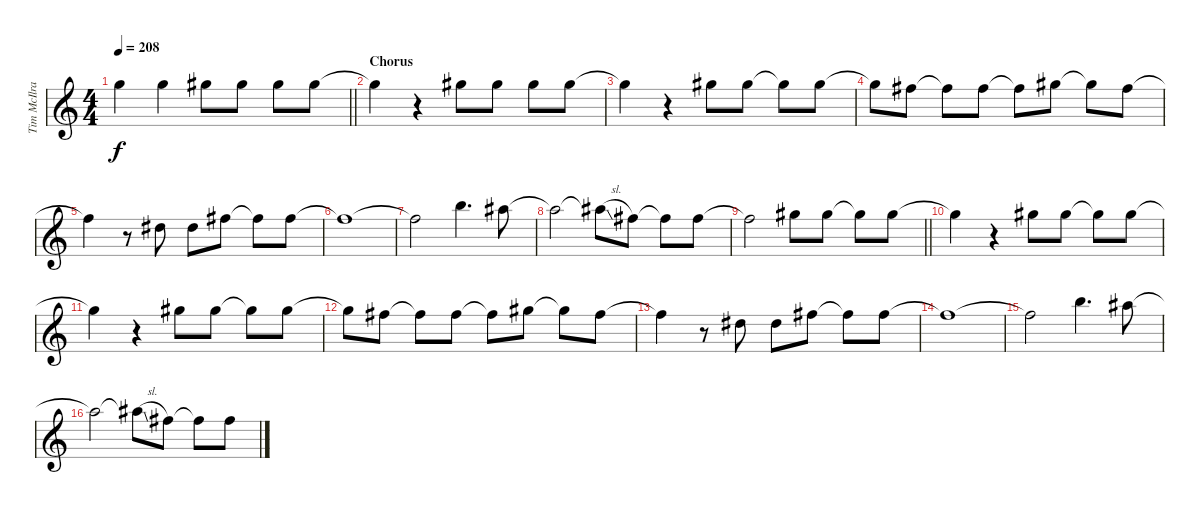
\track ("Tim McIlrath - Vocals" "Tim McIlra") {instrument distortionguitar}
\staff {score}
\tuning (Eb4 Bb3 Gb3 Db3 Ab2 Eb2) {hide}
\ts (4 4)
\tempo 208
\clef g2
\barLineRight lightlight
\ks c
9.2.4{dy f} 9.2.4 10.2.8 10.2.8 10.2.8 10.2.8 |
\section ("" "Chorus")
10.2{t}.4 r.4 10.2.8 10.2.8 10.2.8 10.2.8 |
10.2{t}.4 r.4 10.2.8 10.2.8 10.2{t}.8 10.2.8 |
10.2{t}.8 8.2.8 8.2{t}.8 8.2.8 8.2{t}.8 10.2.8 10.2{t}.8 8.2.8 |
8.2{t}.4 r.8 5.2.8 5.2.8 8.2.8 8.2{t}.8 8.2.8 |
8.2{t}.1 |
8.2{t}.2 13.2.4{d} 12.2.8 |
12.2{t}.2 12.2{sl t}.8 8.2.8 8.2{t}.8 8.2.8 |
\barLineRight lightlight
8.2{t}.2 10.2.8 10.2.8 10.2{t}.8 10.2.8 |
10.2{t}.4 r.4 10.2.8 10.2.8 10.2{t}.8 10.2.8 |
10.2{t}.4 r.4 10.2.8 10.2.8 10.2{t}.8 10.2.8 |
10.2{t}.8 8.2.8 8.2{t}.8 8.2.8 8.2{t}.8 10.2.8 10.2{t}.8 8.2.8 |
8.2{t}.4 r.8 5.2.8 5.2.8 8.2.8 8.2{t}.8 8.2.8 |
8.2{t}.1 |
8.2{t}.2 13.2.4{d} 12.2.8 |
12.2{t}.2 12.2{sl t}.8 8.2.8 8.2{t}.8 8.2.8
